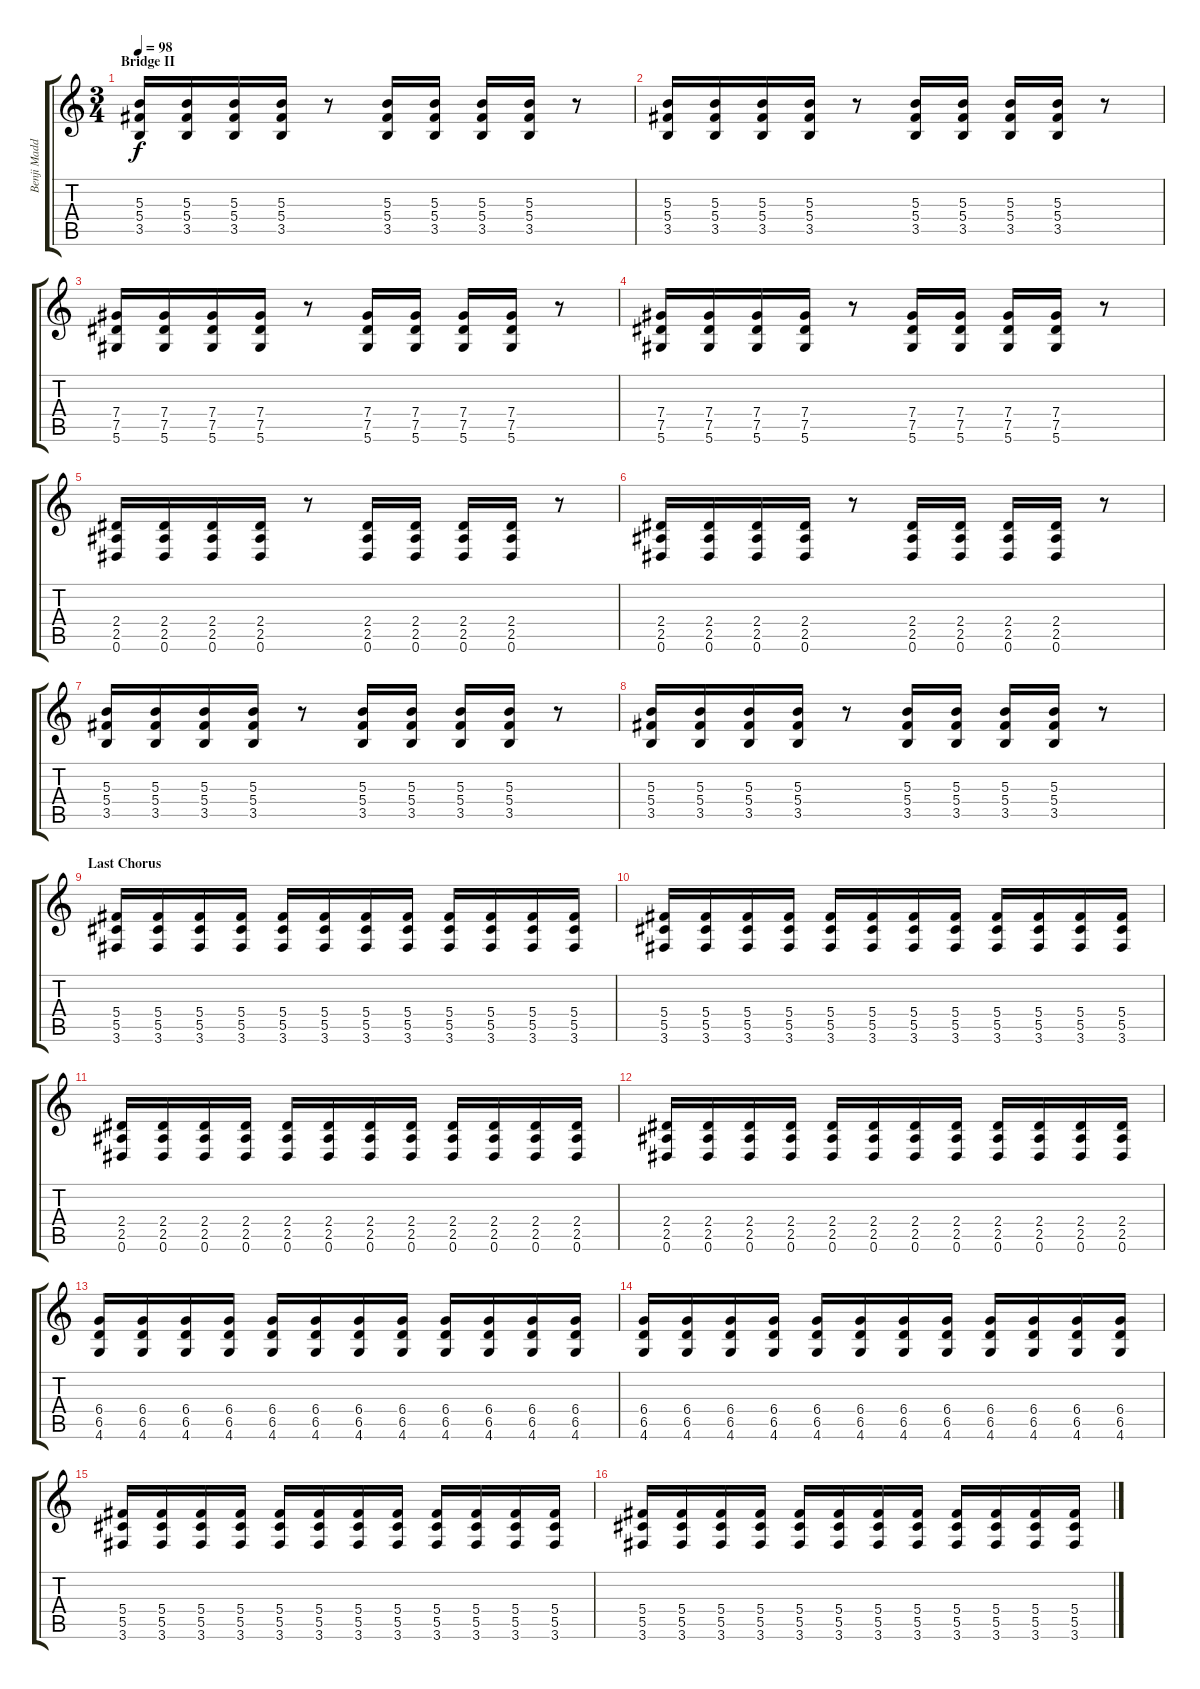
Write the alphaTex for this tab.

\track ("Benji Madden : Rhythm" "Benji Madd") {instrument distortionguitar}
\staff {score tabs}
\tuning (Eb4 Bb3 Gb3 Db3 Ab2 Eb2) {hide}
\ts (3 4)
\section ("" "Bridge II")
\tempo 98
\clef g2
\ks c
(5.3 5.4 3.5).16{dy f} (5.3 5.4 3.5).16 (5.3 5.4 3.5).16 (5.3 5.4 3.5).16 r.8 (5.3 5.4 3.5).16 (5.3 5.4 3.5).16 (5.3 5.4 3.5).16 (5.3 5.4 3.5).16 r.8 |
(5.3 5.4 3.5).16 (5.3 5.4 3.5).16 (5.3 5.4 3.5).16 (5.3 5.4 3.5).16 r.8 (5.3 5.4 3.5).16 (5.3 5.4 3.5).16 (5.3 5.4 3.5).16 (5.3 5.4 3.5).16 r.8 |
(7.4 7.5 5.6).16 (7.4 7.5 5.6).16 (7.4 7.5 5.6).16 (7.4 7.5 5.6).16 r.8 (7.4 7.5 5.6).16 (7.4 7.5 5.6).16 (7.4 7.5 5.6).16 (7.4 7.5 5.6).16 r.8 |
(7.4 7.5 5.6).16 (7.4 7.5 5.6).16 (7.4 7.5 5.6).16 (7.4 7.5 5.6).16 r.8 (7.4 7.5 5.6).16 (7.4 7.5 5.6).16 (7.4 7.5 5.6).16 (7.4 7.5 5.6).16 r.8 |
(2.4 2.5 0.6).16 (2.4 2.5 0.6).16 (2.4 2.5 0.6).16 (2.4 2.5 0.6).16 r.8 (2.4 2.5 0.6).16 (2.4 2.5 0.6).16 (2.4 2.5 0.6).16 (2.4 2.5 0.6).16 r.8 |
(2.4 2.5 0.6).16 (2.4 2.5 0.6).16 (2.4 2.5 0.6).16 (2.4 2.5 0.6).16 r.8 (2.4 2.5 0.6).16 (2.4 2.5 0.6).16 (2.4 2.5 0.6).16 (2.4 2.5 0.6).16 r.8 |
(5.3 5.4 3.5).16 (5.3 5.4 3.5).16 (5.3 5.4 3.5).16 (5.3 5.4 3.5).16 r.8 (5.3 5.4 3.5).16 (5.3 5.4 3.5).16 (5.3 5.4 3.5).16 (5.3 5.4 3.5).16 r.8 |
(5.3 5.4 3.5).16 (5.3 5.4 3.5).16 (5.3 5.4 3.5).16 (5.3 5.4 3.5).16 r.8 (5.3 5.4 3.5).16 (5.3 5.4 3.5).16 (5.3 5.4 3.5).16 (5.3 5.4 3.5).16 r.8 |
\section ("" "Last Chorus")
(5.4 5.5 3.6).16 (5.4 5.5 3.6).16 (5.4 5.5 3.6).16 (5.4 5.5 3.6).16 (5.4 5.5 3.6).16 (5.4 5.5 3.6).16 (5.4 5.5 3.6).16 (5.4 5.5 3.6).16 (5.4 5.5 3.6).16 (5.4 5.5 3.6).16 (5.4 5.5 3.6).16 (5.4 5.5 3.6).16 |
(5.4 5.5 3.6).16 (5.4 5.5 3.6).16 (5.4 5.5 3.6).16 (5.4 5.5 3.6).16 (5.4 5.5 3.6).16 (5.4 5.5 3.6).16 (5.4 5.5 3.6).16 (5.4 5.5 3.6).16 (5.4 5.5 3.6).16 (5.4 5.5 3.6).16 (5.4 5.5 3.6).16 (5.4 5.5 3.6).16 |
(2.4 2.5 0.6).16 (2.4 2.5 0.6).16 (2.4 2.5 0.6).16 (2.4 2.5 0.6).16 (2.4 2.5 0.6).16 (2.4 2.5 0.6).16 (2.4 2.5 0.6).16 (2.4 2.5 0.6).16 (2.4 2.5 0.6).16 (2.4 2.5 0.6).16 (2.4 2.5 0.6).16 (2.4 2.5 0.6).16 |
(2.4 2.5 0.6).16 (2.4 2.5 0.6).16 (2.4 2.5 0.6).16 (2.4 2.5 0.6).16 (2.4 2.5 0.6).16 (2.4 2.5 0.6).16 (2.4 2.5 0.6).16 (2.4 2.5 0.6).16 (2.4 2.5 0.6).16 (2.4 2.5 0.6).16 (2.4 2.5 0.6).16 (2.4 2.5 0.6).16 |
(6.4 6.5 4.6).16 (6.4 6.5 4.6).16 (6.4 6.5 4.6).16 (6.4 6.5 4.6).16 (6.4 6.5 4.6).16 (6.4 6.5 4.6).16 (6.4 6.5 4.6).16 (6.4 6.5 4.6).16 (6.4 6.5 4.6).16 (6.4 6.5 4.6).16 (6.4 6.5 4.6).16 (6.4 6.5 4.6).16 |
(6.4 6.5 4.6).16 (6.4 6.5 4.6).16 (6.4 6.5 4.6).16 (6.4 6.5 4.6).16 (6.4 6.5 4.6).16 (6.4 6.5 4.6).16 (6.4 6.5 4.6).16 (6.4 6.5 4.6).16 (6.4 6.5 4.6).16 (6.4 6.5 4.6).16 (6.4 6.5 4.6).16 (6.4 6.5 4.6).16 |
(5.4 5.5 3.6).16 (5.4 5.5 3.6).16 (5.4 5.5 3.6).16 (5.4 5.5 3.6).16 (5.4 5.5 3.6).16 (5.4 5.5 3.6).16 (5.4 5.5 3.6).16 (5.4 5.5 3.6).16 (5.4 5.5 3.6).16 (5.4 5.5 3.6).16 (5.4 5.5 3.6).16 (5.4 5.5 3.6).16 |
(5.4 5.5 3.6).16 (5.4 5.5 3.6).16 (5.4 5.5 3.6).16 (5.4 5.5 3.6).16 (5.4 5.5 3.6).16 (5.4 5.5 3.6).16 (5.4 5.5 3.6).16 (5.4 5.5 3.6).16 (5.4 5.5 3.6).16 (5.4 5.5 3.6).16 (5.4 5.5 3.6).16 (5.4 5.5 3.6).16
